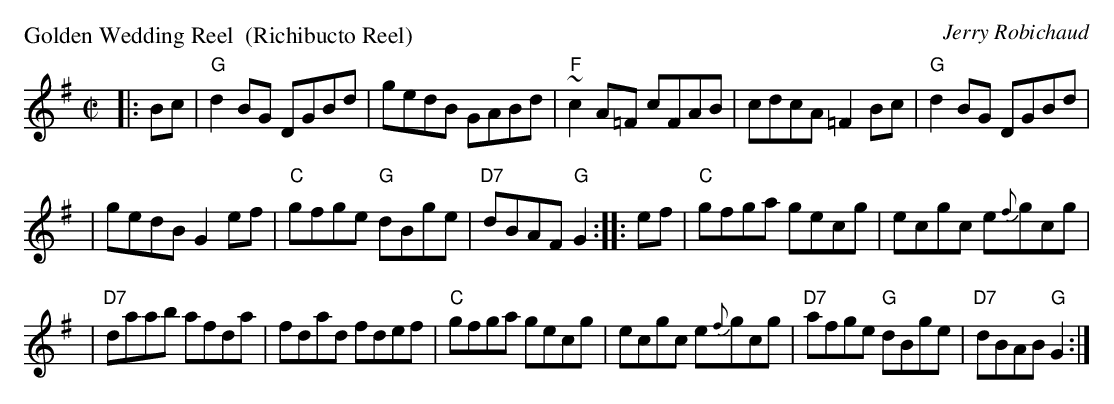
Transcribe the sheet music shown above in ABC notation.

X:1
P: Golden Wedding Reel  (Richibucto Reel)
O: Jerry Robichaud
M: C|
L: 1/8
K: G
|: Bc \
| "G"d2BG DGBd | gedB GABd | "F"~c2A=F cFAB | cdcA =F2Bc | "G"d2BG DGBd |
| gedB G2ef | "C"gfge "G"dBge | "D7"dBAF "G"G2 :: ef | "C" gfga gecg | ecgc e{f}gcg |
| "D7"daab afda | fdad fdef | "C" gfga gecg | ecgc e{f}gcg | "D7"afge "G"dBge | "D7"dBAB "G"G2 :|
